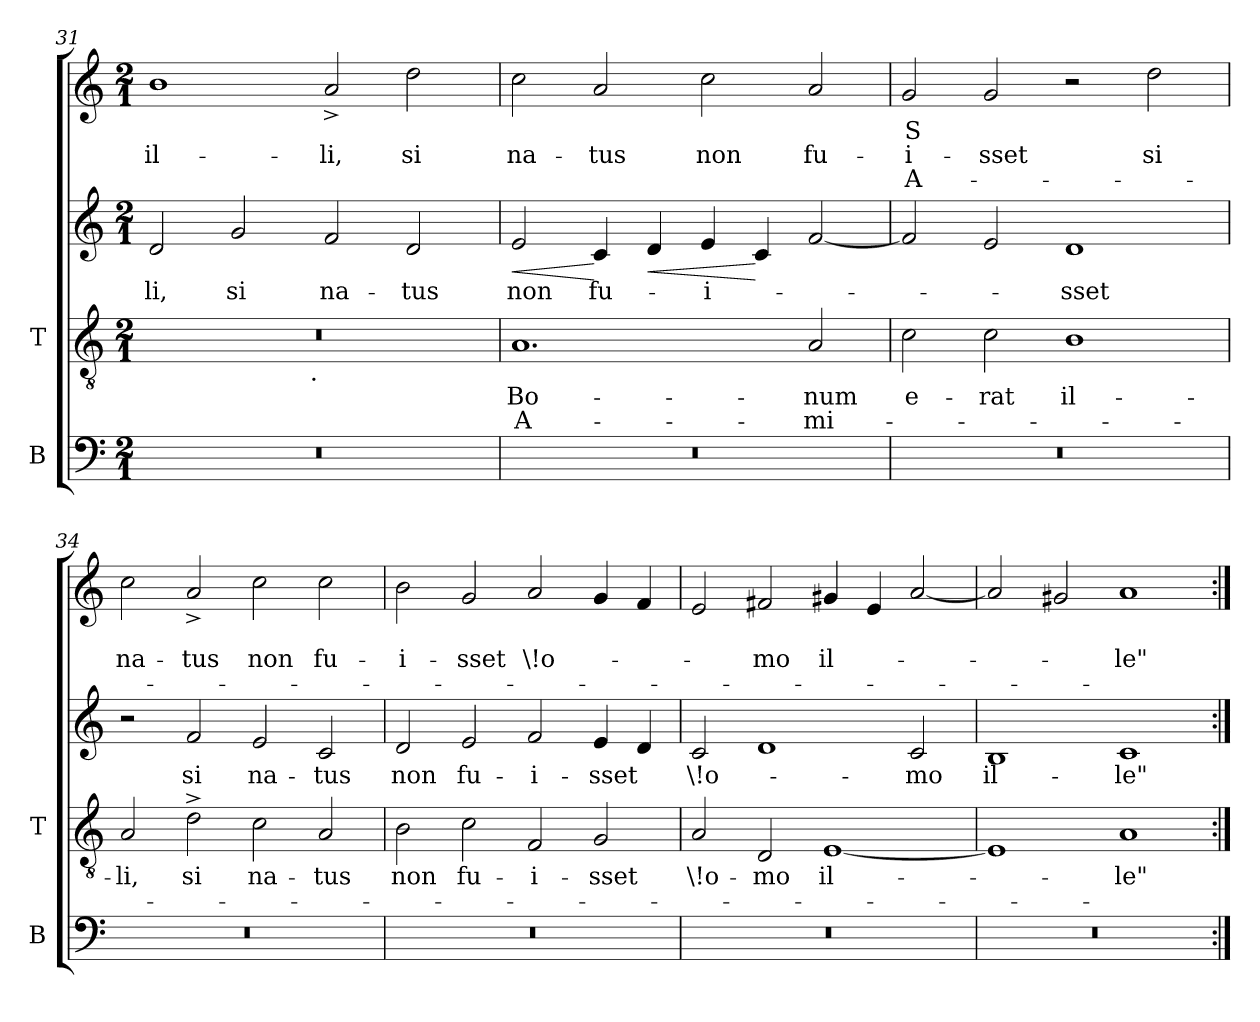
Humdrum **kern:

**kern	**kern	**text	**text	**kern	**text	**dynam	**kern	**text	**text	**text
*part4	*part3	*part3	*part3	*part2	*part2	*part2	*part1	*part1	*part1	*part1
*staff4	*staff3	*staff3	*staff3	*staff2	*staff2	*staff2	*staff1	*staff1	*staff1	*staff1
*I"B	*I"T	*	*	*	*	*	*	*	*	*
*I'B	*I'T	*	*	*	*	*	*	*	*	*
*clefF4	*clefGv2	*	*	*clefG2	*	*	*clefG2	*	*	*
*k[]	*k[]	*	*	*k[]	*	*	*k[]	*	*	*
*C:	*C:	*	*	*C:	*	*	*C:	*	*	*
*M2/1	*M2/1	*	*	*M2/1	*	*	*M2/1	*	*	*
=31	=31	=31	=31	=31	=31	=31	=31	=31	=31	=31
!	!	!	!	!	!LO:LY:b	!	!	!	!LO:LY:b	!
*	*^	*	*	*	*	*	*	*	*	*
0r	0r	2ryy	.	.	2d/	-li,	.	1b	.	il-	.
!	!	!	!	!	!	!LO:LY:b	!	!	!	!	!
.	.	4...ryy	.	.	2g/	si	.	.	.	.	.
!	!	!LO:TX:b:t=.	!	!	!	!	!	!	!	!	!
.	.	1ryy	.	.	.	.	.	.	.	.	.
!	!	!	!	!	!	!LO:LY:b	!	!	!	!LO:LY:b	!
.	.	.	.	.	2f/	na-	.	2a^</	.	-li,	.
!	!	!	!	!	!	!LO:LY:b	!	!	!	!LO:LY:b	!
.	.	.	.	.	2d/	-tus	.	2dd\	.	si	.
.	.	32ryy	.	.	.	.	.	.	.	.	.
=32	=32	=32	=32	=32	=32	=32	=32	=32	=32	=32	=32
!	!	!	!LO:LY:b	!LO:LY:b	!	!LO:LY:b	!LO:HP:b	!	!	!LO:LY:b	!
*	*v	*v	*	*	*	*	*	*	*	*	*
0r	1.A	Bo-	A-	2e/	non	<	2cc\	.	na-	.
!	!	!	!	!	!LO:LY:b	!	!	!	!LO:LY:b	!
.	.	.	.	4c/	fu-	[	2a/	.	-tus	.
!	!	!	!	!	!	!LO:HP:b	!	!	!	!
.	.	.	.	4d/	.	<	.	.	.	.
!	!	!	!	!	!LO:LY:b:rj	!	!	!	!LO:LY:b	!
.	.	.	.	4e/	-i-	.	2cc\	.	non	.
.	.	.	.	4c/	.	[	.	.	.	.
!	!	!LO:LY:b	!LO:LY:b	!	!	!	!	!	!LO:LY:b	!
.	2A/	-num	-mi-	[<2f/	.	.	2a/	.	fu-	.
!!LO:LB:g=z
=33	=33	=33	=33	=33	=33	=33	=33	=33	=33	=33
!	!	!LO:LY:b	!	!	!	!	!	!LO:LY:b:rj	!LO:LY:b:rj	!LO:LY:b:rj
0r	2c\	e-	.	2f/]	.	.	2g/	S	-i-	-A-
!	!	!LO:LY:b	!	!	!	!	!	!	!LO:LY:b	!
.	2c\	-rat	.	2e/	.	.	2g/	.	-sset	.
!	!	!LO:LY:b	!	!	!LO:LY:b	!	!	!	!	!
.	1B	il-	.	1d	-sset	.	2r	.	.	.
!	!	!	!	!	!	!	!	!	!LO:LY:b	!
.	.	.	.	.	.	.	2dd\	.	si	.
=34	=34	=34	=34	=34	=34	=34	=34	=34	=34	=34
!	!	!LO:LY:b	!	!	!	!	!	!	!LO:LY:b	!
0r	2A/	-li,	.	2r	.	.	2cc\	.	na-	.
!	!	!LO:LY:b	!	!	!LO:LY:b	!	!	!	!LO:LY:b	!
.	2d^>\	si	.	2f/	si	.	2a^</	.	-tus	.
!	!	!LO:LY:b	!	!	!LO:LY:b	!	!	!	!LO:LY:b	!
.	2c\	na-	.	2e/	na-	.	2cc\	.	non	.
!	!	!LO:LY:b	!	!	!LO:LY:b	!	!	!	!LO:LY:b	!
.	2A/	-tus	.	2c/	-tus	.	2cc\	.	fu-	.
=35	=35	=35	=35	=35	=35	=35	=35	=35	=35	=35
!	!	!LO:LY:b	!	!	!LO:LY:b	!	!	!	!LO:LY:b:rj	!
0r	2B\	non	.	2d/	non	.	2b\	.	-i-	.
!	!	!LO:LY:b	!	!	!LO:LY:b	!	!	!	!LO:LY:b	!
.	2c\	fu-	.	2e/	fu-	.	2g/	.	-sset	.
!	!	!LO:LY:b:rj	!	!	!LO:LY:b:rj	!	!	!	!LO:LY:b	!
.	2F/	-i-	.	2f/	-i-	.	2a/	.	\!o-	.
!	!	!LO:LY:b	!	!	!LO:LY:b	!	!	!	!	!
.	2G/	-sset	.	4e/	-sset	.	4g/	.	.	.
.	.	.	.	4d/	.	.	4f/	.	.	.
=36	=36	=36	=36	=36	=36	=36	=36	=36	=36	=36
!	!	!LO:LY:b	!	!	!LO:LY:b	!	!	!	!	!
0r	2A/	\!o-	.	2c/	\!o-	.	2e/	.	.	.
!	!	!LO:LY:b	!	!	!	!	!	!	!LO:LY:b	!
.	2D/	-mo	.	1d	.	.	2f#X/	.	-mo	.
!	!	!LO:LY:b:rj	!	!	!	!	!	!	!LO:LY:b:rj	!
.	[<1E	il-	.	.	.	.	4g#X/	.	il-	.
.	.	.	.	.	.	.	4e/	.	.	.
!	!	!	!	!	!LO:LY:b	!	!	!	!	!
.	.	.	.	2c/	-mo	.	[<2a/	.	.	.
=37	=37	=37	=37	=37	=37	=37	=37	=37	=37	=37
!	!	!	!	!	!LO:LY:b	!	!	!	!	!
0r	1E]	.	.	1B	il-	.	2a/]	.	.	.
.	.	.	.	.	.	.	2g#X/	.	.	.
!	!	!LO:LY:b	!	!	!LO:LY:b	!	!	!	!LO:LY:b	!
.	1A	-le"	.	1c	-le"	.	1a	.	-le"	.
=:|!	=:|!	=:|!	=:|!	=:|!	=:|!	=:|!	=:|!	=:|!	=:|!	=:|!
*-	*-	*-	*-	*-	*-	*-	*-	*-	*-	*-
